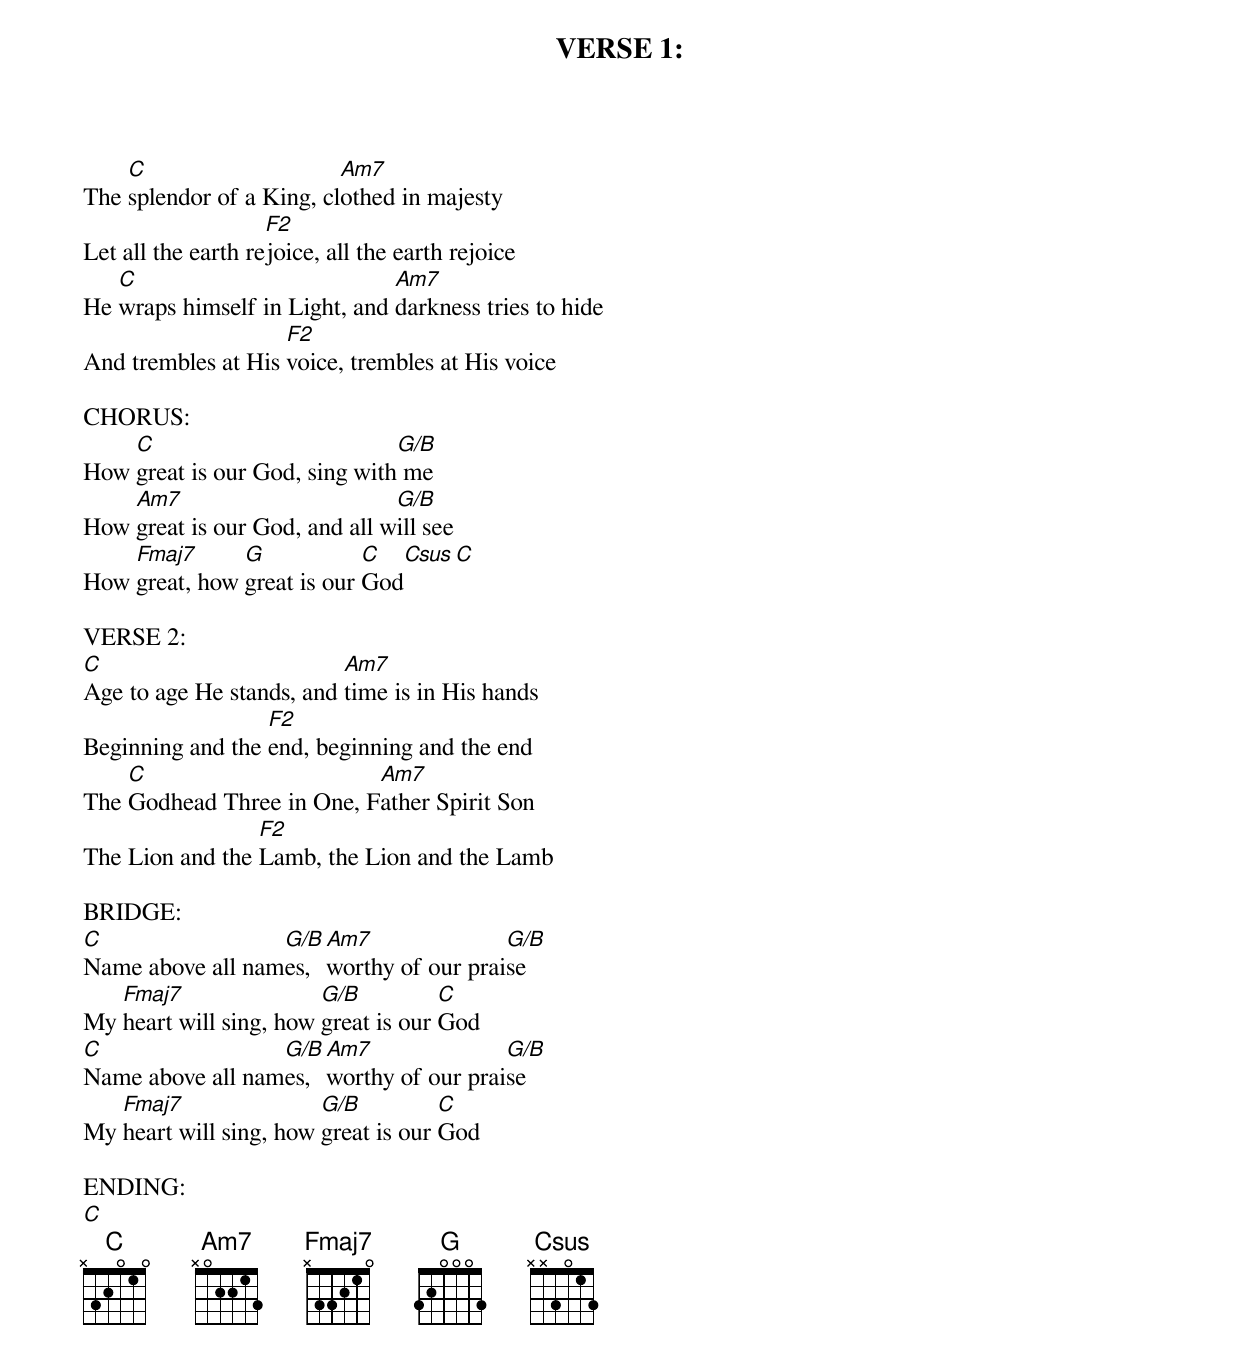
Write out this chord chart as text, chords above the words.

VERSE 1:
    C                     Am7
The splendor of a King, clothed in majesty
                    F2
Let all the earth rejoice, all the earth rejoice
   C                           Am7
He wraps himself in Light, and darkness tries to hide
                    F2
And trembles at His voice, trembles at His voice

CHORUS:
    C                          G/B
How great is our God, sing with me
    Am7                        G/B
How great is our God, and all will see
    Fmaj7      G            C  Csus  C
How great, how great is our God

VERSE 2:
C                         Am7
Age to age He stands, and time is in His hands
                  F2
Beginning and the end, beginning and the end
    C                      Am7
The Godhead Three in One, Father Spirit Son
                 F2
The Lion and the Lamb, the Lion and the Lamb

BRIDGE:
C                 G/B Am7               G/B
Name above all names, worthy of our praise
   Fmaj7                G/B          C
My heart will sing, how great is our God
C                 G/B Am7               G/B
Name above all names, worthy of our praise
   Fmaj7                G/B          C
My heart will sing, how great is our God

ENDING:
C
